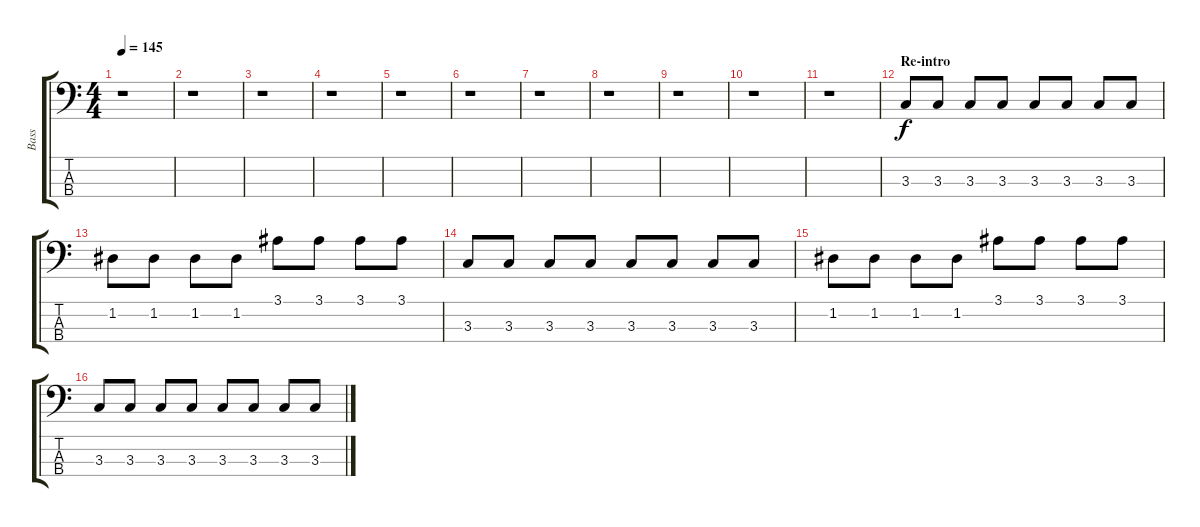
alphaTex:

\track ("Bass" "Bass") {instrument electricbasspick}
\staff {score tabs}
\tuning (G2 D2 A1 E1) {hide}
\ts (4 4)
\tempo 145
\clef f4
\ks c
r.1{dy f} |
r.1 |
r.1 |
r.1 |
r.1 |
r.1 |
r.1 |
r.1 |
r.1 |
r.1 |
r.1 |
\section ("" "Re-intro")
3.3.8 3.3.8 3.3.8 3.3.8 3.3.8 3.3.8 3.3.8 3.3.8 |
1.2.8 1.2.8 1.2.8 1.2.8 3.1.8 3.1.8 3.1.8 3.1.8 |
3.3.8 3.3.8 3.3.8 3.3.8 3.3.8 3.3.8 3.3.8 3.3.8 |
1.2.8 1.2.8 1.2.8 1.2.8 3.1.8 3.1.8 3.1.8 3.1.8 |
3.3.8 3.3.8 3.3.8 3.3.8 3.3.8 3.3.8 3.3.8 3.3.8
